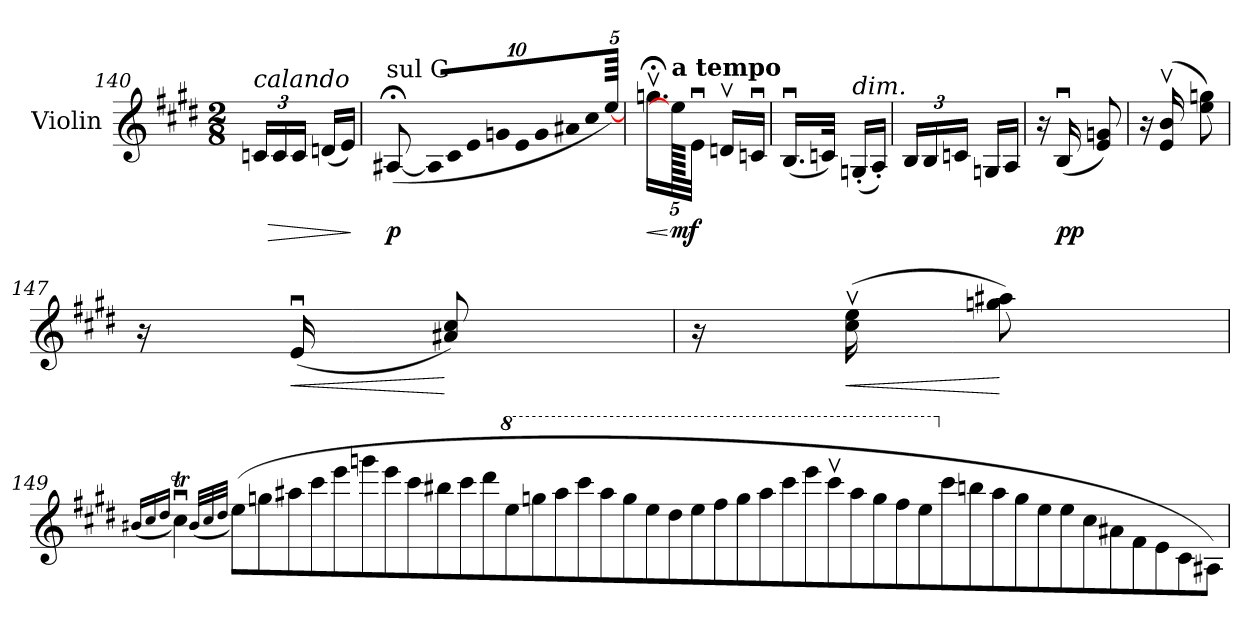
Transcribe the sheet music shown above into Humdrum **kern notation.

**kern	**dynam
*part1	*part1
*staff1	*staff1
*I"Violin	*
*I'Vln.	*
*clefG2	*
*k[f#c#g#d#]	*
*M2/8	*
*Xbrackettup	*
=140	=140
!LO:TX:a:i:t=calando	!
24cn/LL	.
!	!LO:HP:b
24c/	>
24c/JJ	.
(16dn/LL	.
16e/JJ)	.
.	]
=141	=141
!LO:TX:a:t=sul G	!
!	!LO:DY:b
([8A#X;</	p
!LO:N:vis=64	!
640%9A#/LLLL]	.
!LO:N:vis=64	!
640%9c#/	.
!LO:N:vis=64	!
640%9e/	.
!LO:N:vis=64	!
640%9gn/	.
!LO:N:vis=64	!
640%9e/	.
!LO:N:vis=64	!
640%9g/	.
!LO:N:vis=64	!
640%9a#X/	.
!LO:N:vis=64	!
640%9cc#/	.
[80ee/JJJJ)	.
=142	=142
!	!LO:HP:b
16.ggn;<v\LL	<
!LO:TX:a:B:t=a tempo	!
!	!LO:DY:n=1:b
640ee/JJJJ]	[ mf
32eu\JJk	.
16dnv/LL	.
16cnu/JJ	.
!!LO:PB:g=z
=143	=143
(16.Bu/LL	.
32cn/JJk)	.
!LO:TX:a:i:t=dim.	!
(16Gn'/LL	.
16A'/JJ)	.
=144	=144
24B/LL	.
24B/	.
24cn/JJ	.
16Gn/LL	.
16A/JJ	.
=145	=145
16r	.
!	!LO:DY:b
(16Bu/	pp
8e/ 8gn/)	.
=146	=146
16r	.
(16e/v 16b/v	.
8ee\ 8ggn\)	.
=147	=147
16r	.
!	!LO:HP:b
(16eu/	<
8a#X/ 8cc#/)	[
=148	=148
16r	.
!	!LO:HP:b
(16cc#\v 16ee\v	<
8ggn\ 8aa#X\)	[
!!LO:LB:g=z
=149	=149
(16qb#X/LL	.
16qcc#/	.
16qdd#/JJ	.
4cc#Tu!\)	.
(32qb#/LLL	.
32qcc#/	.
32qdd#/JJJ	.
(8ee!\L)	.
8ggn!\	.
8aa#X!\	.
8ccc#!\	.
8eee!\	.
8gggn!\	.
8eee!\	.
8ccc#!\	.
8bb#X!\	.
8ccc#!\	.
8ddd#!\	.
*8va	*
8eee!\	.
8gggni!\	.
8aaa#!\	.
8cccc#!\	.
8aaa#!\	.
8ggg!\	.
8eee!\	.
8ddd#!\	.
8eee!\	.
8fff#!\	.
8ggg!\	.
8aaa#!\	.
8cccc#!\	.
8eeee!\	.
8cccc#v!\	.
8aaa#!\	.
8ggg!\	.
8fff#!\	.
8eee!\	.
*X8va	*
8ccc#!\	.
8bbn!\	.
8aa#!\	.
8gg!\	.
8ee!\	.
8ee!\	.
8cc#!\	.
8a#X!\	.
8f#!\	.
8e!\	.
8c#!\	.
8A#X!\J)	.
=	=
*-	*-
